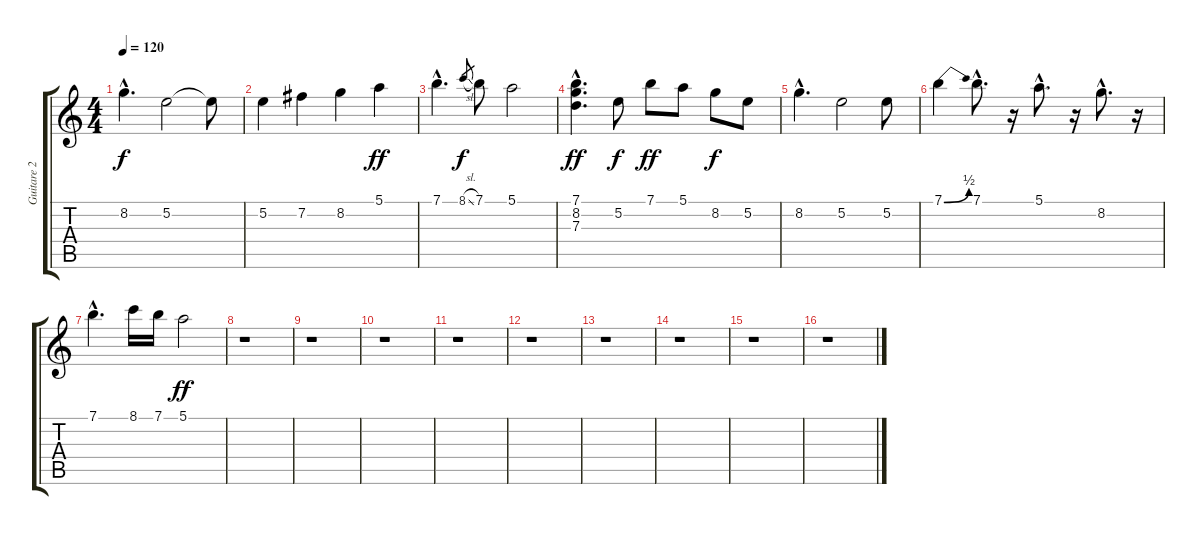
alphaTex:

\track ("Guitare 2" "Guitare 2") {instrument overdrivenguitar}
\staff {score tabs}
\tuning (E4 B3 G3 D3 A2 E2) {hide}
\ts (4 4)
\tempo 120
\clef g2
\ks c
8.2{hac}.4{d dy f} 5.2.2 5.2{t}.8 |
5.2.4 7.2.4 8.2.4 5.1.4{dy ff} |
7.1{hac}.4{d} 8.1{sl}.8{gr dy f} 7.1.8 5.1.2 |
(7.1{hac} 8.2{hac} 7.3{hac}).4{d dy ff} 5.2.8{dy f} 7.1.8{dy ff} 5.1.8 8.2.8{dy f} 5.2.8 |
8.2{hac}.4{d} 5.2.2 5.2.8 |
7.1{be (bend 0 0 60 2)}.4 7.1{hac}.8{d} r.16 5.1{hac}.8{d} r.16 8.2{hac}.8{d} r.16 |
7.1{hac}.4{d} 8.1.16 7.1.16 5.1.2{dy ff} |
r.1 |
r.1 |
r.1 |
r.1 |
r.1 |
r.1 |
r.1 |
r.1 |
r.1
